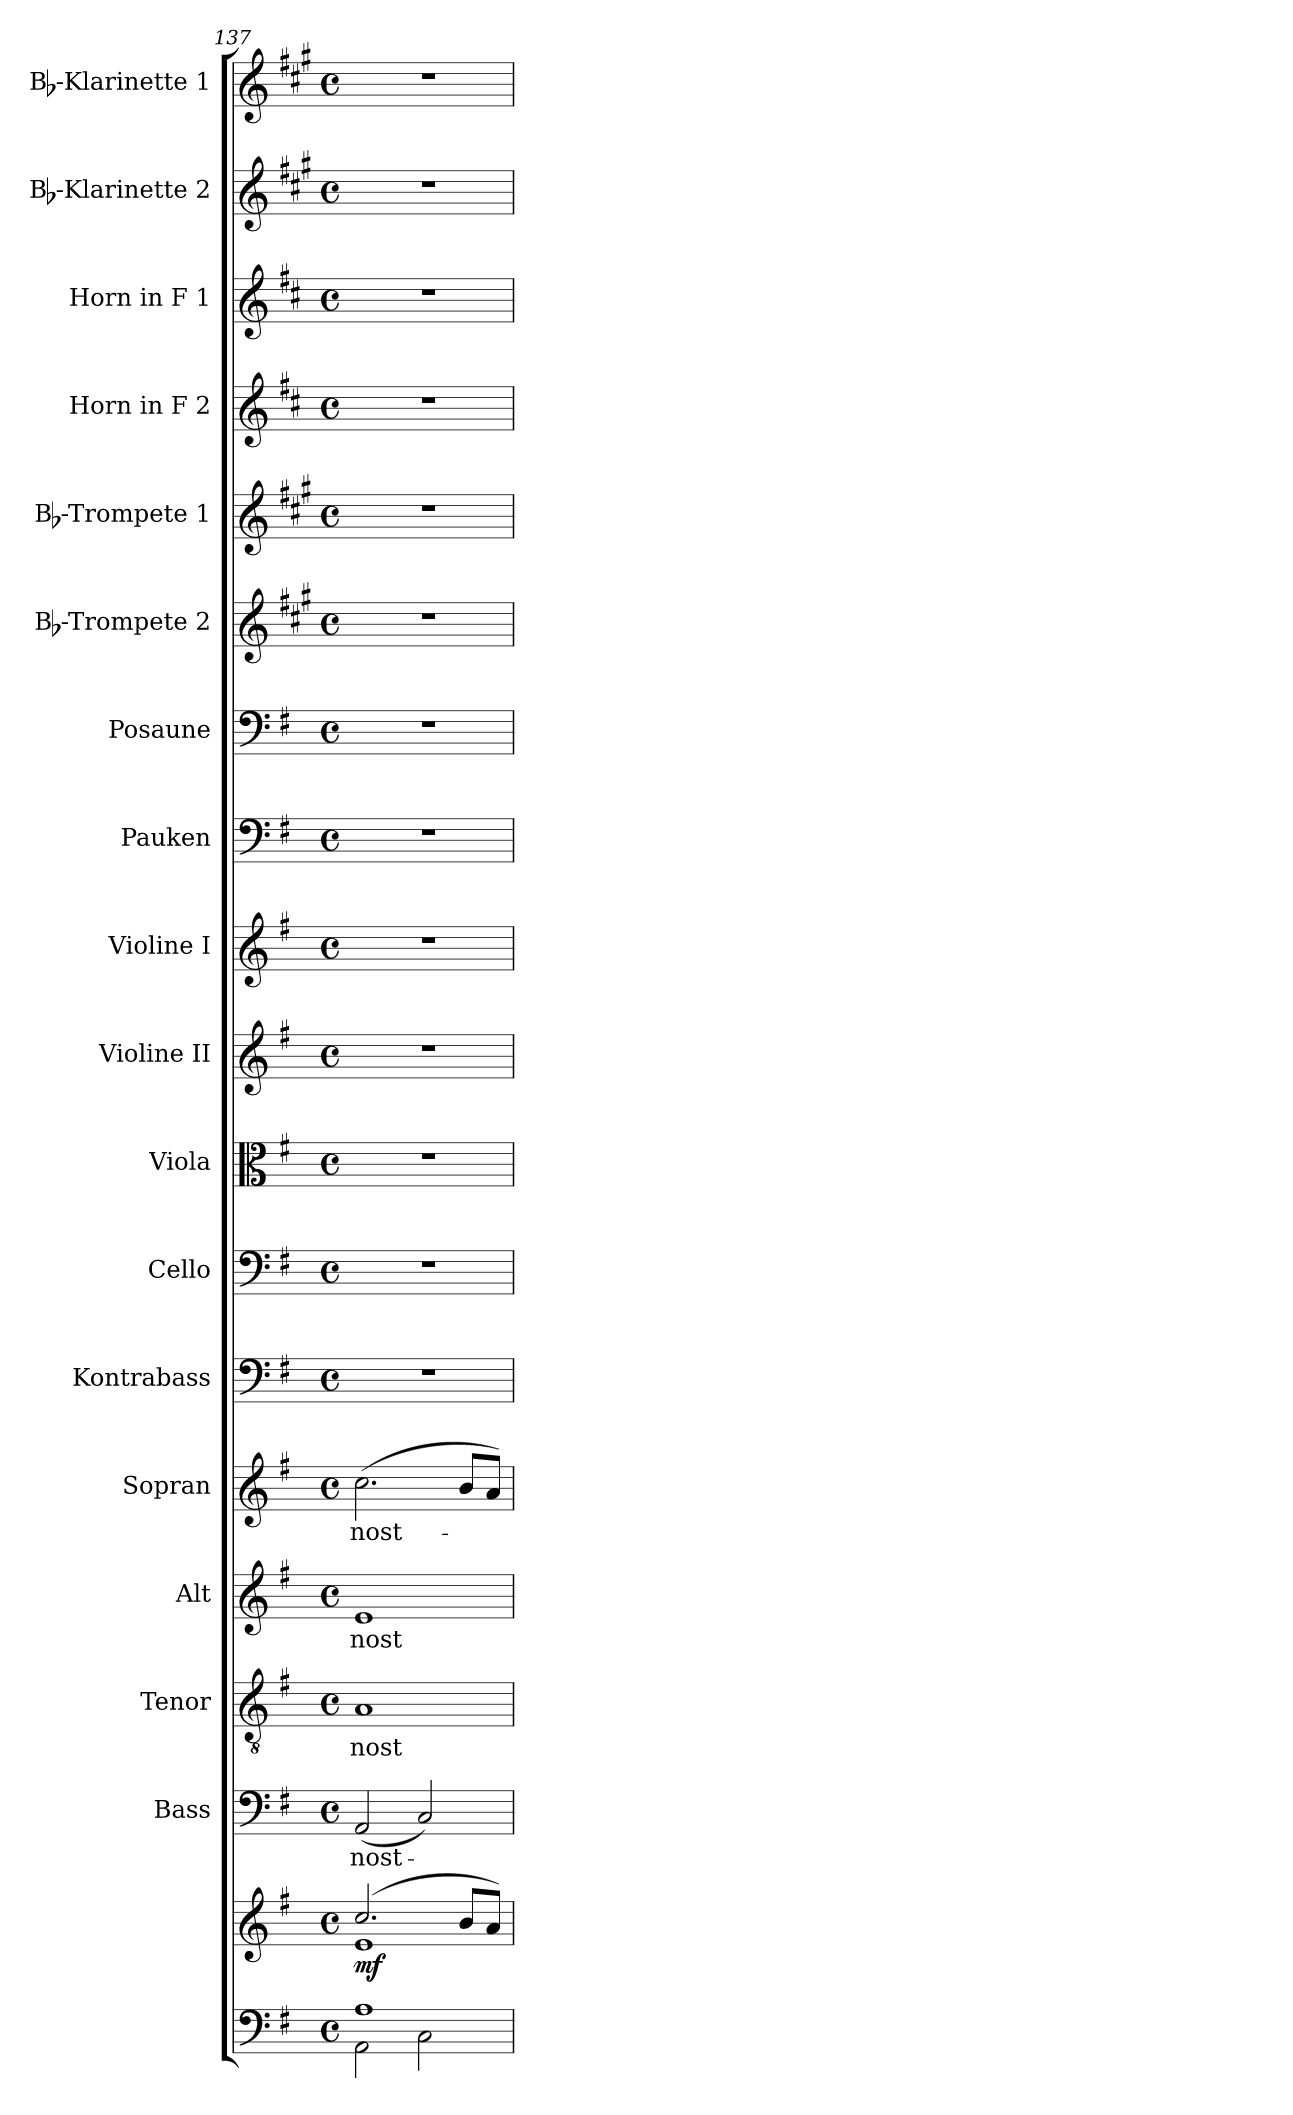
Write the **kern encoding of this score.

**kern	**kern	**dynam	**kern	**text	**kern	**text	**kern	**text	**kern	**text	**kern	**kern	**kern	**kern	**kern	**kern	**kern	**kern	**kern	**kern	**kern	**kern	**kern
*part18	*part18	*part18	*part17	*part17	*part16	*part16	*part15	*part15	*part14	*part14	*part13	*part12	*part11	*part10	*part9	*part8	*part7	*part6	*part5	*part4	*part3	*part2	*part1
*staff19	*staff18	*staff18/19	*staff17	*staff17	*staff16	*staff16	*staff15	*staff15	*staff14	*staff14	*staff13	*staff12	*staff11	*staff10	*staff9	*staff8	*staff7	*staff6	*staff5	*staff4	*staff3	*staff2	*staff1
*	*	*	*I"Bass	*	*I"Tenor	*	*I"Alt	*	*I"Sopran	*	*I"Kontrabass	*I"Cello	*I"Viola	*I"Violine II	*I"Violine I	*I"Pauken	*I"Posaune	*I"Bb-Trompete 2	*I"Bb-Trompete 1	*I"Horn in F 2	*I"Horn in F 1	*I"Bb-Klarinette 2	*I"Bb-Klarinette 1
*	*	*	*I'B.	*	*I'T.	*	*I'A.	*	*I'S.	*	*I'Kb.	*	*I'Vla.	*I'Vl. II	*I'Vl. I	*I'Pk.	*I'Pos.	*I'Bb Trp. 2	*I'Bb Trp. 1	*	*	*I'Bb Kl. 2	*I'Bb Kl. 1
*clefF4	*clefG2	*	*clefF4	*	*clefGv2	*	*clefG2	*	*clefG2	*	*clefF4	*clefF4	*clefC3	*clefG2	*clefG2	*clefF4	*clefF4	*clefG2	*clefG2	*clefG2	*clefG2	*clefG2	*clefG2
*	*	*	*	*	*	*	*	*	*	*	*ITrd7c12	*	*	*	*	*	*	*ITrd1c2	*ITrd1c2	*ITrd4c7	*ITrd4c7	*ITrd1c2	*ITrd1c2
*k[f#]	*k[f#]	*	*k[f#]	*	*k[f#]	*	*k[f#]	*	*k[f#]	*	*k[f#]	*k[f#]	*k[f#]	*k[f#]	*k[f#]	*k[f#]	*k[f#]	*k[f#]	*k[f#]	*k[f#]	*k[f#]	*k[f#]	*k[f#]
*G:	*G:	*	*G:	*	*G:	*	*G:	*	*G:	*	*G:	*G:	*G:	*G:	*G:	*G:	*G:	*G:	*G:	*G:	*G:	*G:	*G:
*M4/4	*M4/4	*	*M4/4	*	*M4/4	*	*M4/4	*	*M4/4	*	*M4/4	*M4/4	*M4/4	*M4/4	*M4/4	*M4/4	*M4/4	*M4/4	*M4/4	*M4/4	*M4/4	*M4/4	*M4/4
*met(c)	*met(c)	*	*met(c)	*	*met(c)	*	*met(c)	*	*met(c)	*	*met(c)	*met(c)	*met(c)	*met(c)	*met(c)	*met(c)	*met(c)	*met(c)	*met(c)	*met(c)	*met(c)	*met(c)	*met(c)
=137	=137	=137	=137	=137	=137	=137	=137	=137	=137	=137	=137	=137	=137	=137	=137	=137	=137	=137	=137	=137	=137	=137	=137
*^	*^	*	*	*	*	*	*	*	*	*	*	*	*	*	*	*	*	*	*	*	*	*	*
!	!	!	!	!LO:DY:b	!	!LO:LY:b	!	!LO:LY:b	!	!LO:LY:b	!	!LO:LY:b	!	!	!	!	!	!	!	!	!	!	!	!	!
1A	2AA\	(2.cc/	1e	mf	(<2AA/	nost-	1A	nost-	1e	nost-	(>2.cc\	nost-	1r	1r	1r	1r	1r	1r	1r	1r	1r	1r	1r	1r	1r
.	2C\	.	.	.	2C/)	.	.	.	.	.	.	.	.	.	.	.	.	.	.	.	.	.	.	.	.
.	.	8b/L	.	.	.	.	.	.	.	.	8b/L	.	.	.	.	.	.	.	.	.	.	.	.	.	.
.	.	8a/J)	.	.	.	.	.	.	.	.	8a/J)	.	.	.	.	.	.	.	.	.	.	.	.	.	.
*v	*v	*	*	*	*	*	*	*	*	*	*	*	*	*	*	*	*	*	*	*	*	*	*	*	*
*	*v	*v	*	*	*	*	*	*	*	*	*	*	*	*	*	*	*	*	*	*	*	*	*	*
=	=	=	=	=	=	=	=	=	=	=	=	=	=	=	=	=	=	=	=	=	=	=	=
*-	*-	*-	*-	*-	*-	*-	*-	*-	*-	*-	*-	*-	*-	*-	*-	*-	*-	*-	*-	*-	*-	*-	*-
